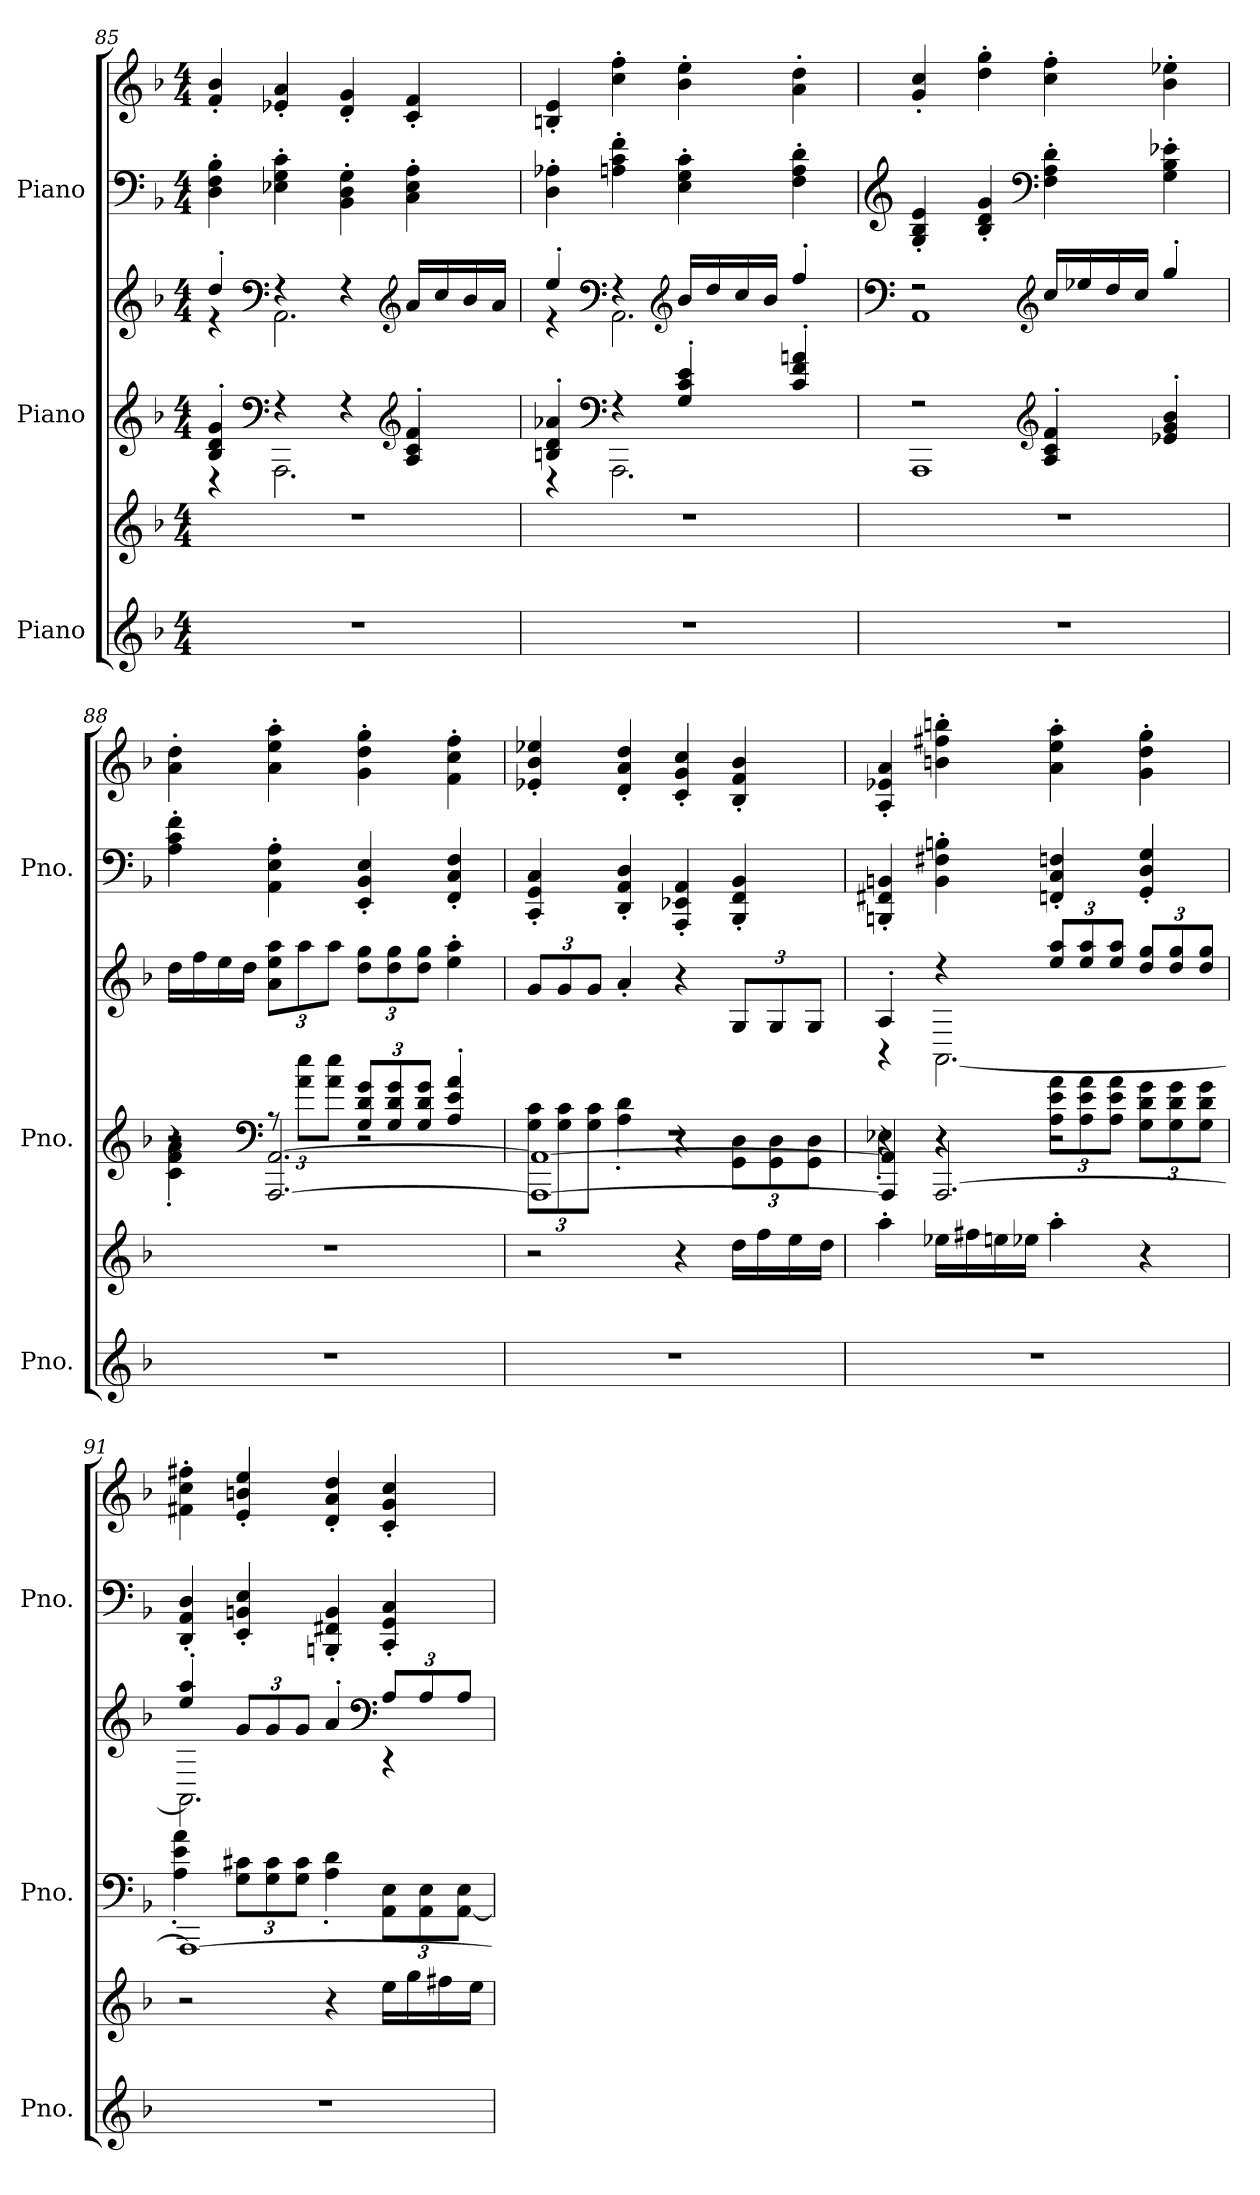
**kern	**kern	**kern	**kern	**kern	**kern
*part3	*part3	*part2	*part2	*part1	*part1
*staff6	*staff5	*staff4	*staff3	*staff2	*staff1
*I"Piano	*	*I"Piano	*	*I"Piano	*
*I'Pno.	*	*I'Pno.	*	*I'Pno.	*
*clefG2	*clefG2	*clefG2	*clefG2	*clefF4	*clefG2
*k[b-]	*k[b-]	*k[b-]	*k[b-]	*k[b-]	*k[b-]
*M4/4	*M4/4	*M4/4	*M4/4	*M4/4	*M4/4
=85	=85	=85	=85	=85	=85
*	*	*^	*^	*	*
1r	1r	4B-/' 4d/' 4g/'	4r	4dd'/	4r	4D\' 4F\' 4B-\'	4f/' 4b-/'
*	*	*clefF4	*	*clefF4	*	*	*
.	.	4r	2.AAA\	4r	2.AA\	4E-X\' 4G\' 4c\'	4e-X/' 4a/'
.	.	4r	.	4r	.	4BB-\' 4D\' 4G\'	4d/' 4g/'
*	*	*clefG2	*	*clefG2	*	*	*
.	.	4A/' 4c/' 4f/'	.	16a/LL	.	4C\' 4E-\' 4A\'	4c/' 4f/'
.	.	.	.	16cc/	.	.	.
.	.	.	.	16b-/	.	.	.
.	.	.	.	16a/JJ	.	.	.
=86	=86	=86	=86	=86	=86	=86	=86
1r	1r	4Bn/' 4d/' 4a-X/'	4r	4ee'/	4r	4D\' 4A-X\'	4Bn/' 4e/'
*	*	*clefF4	*	*clefF4	*	*	*
.	.	4r	2.AAA\	4r	2.AA\	4An\' 4c\' 4f\'	4cc\' 4ff\'
*	*	*	*	*clefG2	*	*	*
.	.	4G/' 4c/' 4e/'	.	16b-/LL	.	4E\' 4G\' 4c\'	4b-\' 4ee\'
.	.	.	.	16dd/	.	.	.
.	.	.	.	16cc/	.	.	.
.	.	.	.	16b-/JJ	.	.	.
.	.	4c/' 4f/' 4an/'	.	4ff'/	.	4F\' 4A\' 4d\'	4a\' 4dd\'
!!LO:PB:g=z
=87	=87	=87	=87	=87	=87	=87	=87
*	*	*	*	*clefF4	*	*clefG2	*
1r	1r	2r	1AAA	2r	1AA	4G/' 4B-/' 4e/'	4g/' 4cc/'
.	.	.	.	.	.	4B-/' 4d/' 4g/'	4dd\' 4gg\'
*	*	*clefG2	*	*clefG2	*	*clefF4	*
.	.	4A/' 4c/' 4f/'	.	16cc/LL	.	4F\' 4A\' 4d\'	4cc\' 4ff\'
.	.	.	.	16ee-X/	.	.	.
.	.	.	.	16dd/	.	.	.
.	.	.	.	16cc/JJ	.	.	.
.	.	4e-X/' 4g/' 4b-/'	.	4gg'/	.	4G\' 4B-\' 4e-X\'	4b-\' 4ee-X\'
*	*	*	*	*v	*v	*	*
=88	=88	=88	=88	=88	=88	=88
*	*	*	*^	*	*	*
1r	1r	2r	4c\' 4f\' 4a\'	4r	16dd\LL	4A\' 4c\' 4f\'	4a\' 4dd\'
.	.	.	.	.	16ff\	.	.
.	.	.	.	.	16ee\	.	.
.	.	.	.	.	16dd\JJ	.	.
*	*	*clefF4	*	*	*	*	*
*	*	*	*	*	*Xbrackettup	*	*
.	.	.	12r	[2.AAA/ [2.AA/	12a\ 12ee\ 12aa\L	4AA\' 4E\' 4A\'	4a\' 4ee\' 4aa\'
.	.	.	12a\ 12ee\L	.	12aa\	.	.
.	.	.	12a\ 12ee\J	.	12aa\J	.	.
*	*	*Xbrackettup	*	*	*	*	*
.	.	12G/ 12d/ 12g/L	2r	.	12dd\ 12gg\L	4EE/' 4BB-/' 4E/'	4g\' 4dd\' 4gg\'
.	.	12G/ 12d/ 12g/	.	.	12dd\ 12gg\	.	.
.	.	12G/ 12d/ 12g/J	.	.	12dd\ 12gg\J	.	.
.	.	4A/' 4e/' 4a/'	.	.	4ee\' 4aa\'	4FF/' 4C/' 4F/'	4f\' 4cc\' 4ff\'
=89	=89	=89	=89	=89	=89	=89	=89
1r	2r	1r	12G\ 12c\L	1AAA_ 1AA_	12g/L	4CC/' 4GG/' 4C/'	4e-X/' 4b-/' 4ee-X/'
.	.	.	12G\ 12c\	.	12g/	.	.
.	.	.	12G\ 12c\J	.	12g/J	.	.
.	.	.	4A\' 4d\'	.	4a'/	4DD/' 4AA/' 4D/'	4d/' 4a/' 4dd/'
.	4r	.	4r	.	4r	4AAA/' 4EE-X/' 4AA/'	4c/' 4g/' 4cc/'
.	16dd\LL	.	12GG\ 12D\L	.	12G/L	4BBB-/' 4FF/' 4BB-/'	4B-/' 4f/' 4b-/'
.	16ff\	.	.	.	.	.	.
.	.	.	12GG\ 12D\	.	12G/	.	.
.	16ee\	.	.	.	.	.	.
.	.	.	12GG\ 12D\J	.	12G/J	.	.
.	16dd\JJ	.	.	.	.	.	.
!!LO:LB:g=z
=90	=90	=90	=90	=90	=90	=90	=90
*	*	*	*	*	*^	*	*
1r	4aa'\	4r	4E-X'\	4AAA/] 4AA/]	4A'/	4r	4BBBn/' 4FF#X/' 4BBn/'	4A/' 4e-X/' 4a/'
.	16ee-X\LL	[2.AAA/	4r	4r	4r	[2.AA\	4BB\' 4F#X\' 4Bn\'	4bn\' 4ff#X\' 4bbn\'
.	16ff#X\	.	.	.	.	.	.	.
.	16een\	.	.	.	.	.	.	.
.	16ee-X\JJ	.	.	.	.	.	.	.
.	4aa'\	.	12A\ 12e\ 12a\L	2r	12ee/ 12aa/L	.	4FFn/' 4C/' 4Fn/'	4a\' 4ee\' 4aa\'
.	.	.	12A\ 12e\ 12a\	.	12ee/ 12aa/	.	.	.
.	.	.	12A\ 12e\ 12a\J	.	12ee/ 12aa/J	.	.	.
.	4r	.	12G\ 12d\ 12g\L	.	12dd/ 12gg/L	.	4GG/' 4D/' 4G/'	4g\' 4dd\' 4gg\'
.	.	.	12G\ 12d\ 12g\	.	12dd/ 12gg/	.	.	.
.	.	.	12G\ 12d\ 12g\J	.	12dd/ 12gg/J	.	.	.
*	*	*	*v	*v	*	*	*	*
=91	=91	=91	=91	=91	=91	=91	=91
1r	2r	1AAA_	4A\' 4e\' 4a\'	4ee/' 4aa/'	2.AA\]	4DD/' 4AA/' 4D/'	4f#X\' 4cc\' 4ff#X\'
.	.	.	12G\ 12c#X\L	12g/L	.	4EE/' 4BBn/' 4E/'	4e/' 4bn/' 4ee/'
.	.	.	12G\ 12c#\	12g/	.	.	.
.	.	.	12G\ 12c#\J	12g/J	.	.	.
.	4r	.	4A\' 4d\'	4a'/	.	4BBBn/' 4FF#X/' 4BB/'	4d/' 4a/' 4dd/'
*	*	*	*	*clefF4	*	*	*
.	16ee\LL	.	12AA\ 12E\L	12A/L	4r	4CC/' 4GG/' 4C/'	4c/' 4g/' 4cc/'
.	16gg\	.	.	.	.	.	.
.	.	.	12AA\ 12E\	12A/	.	.	.
.	16ff#X\	.	.	.	.	.	.
.	.	.	[12AA\ 12E\J	12A/J	.	.	.
.	16ee\JJ	.	.	.	.	.	.
*	*	*v	*v	*	*	*	*
*	*	*	*v	*v	*	*
=	=	=	=	=	=
*-	*-	*-	*-	*-	*-
